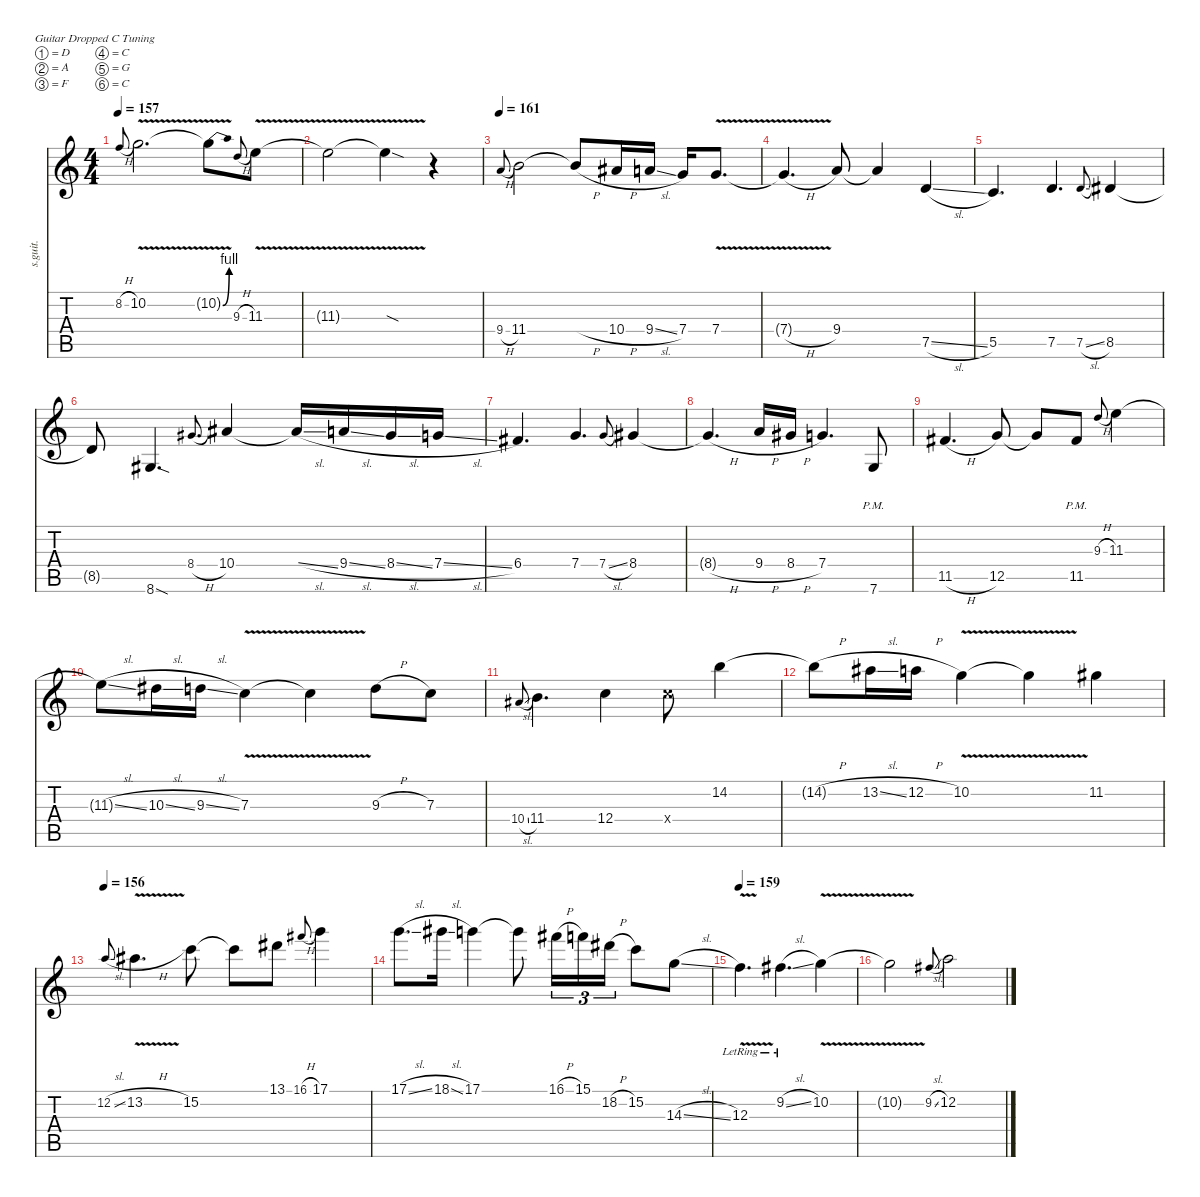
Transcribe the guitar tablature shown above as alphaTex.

\defaultSystemsLayout 4
\hideDynamics
\bracketExtendMode nobrackets
\track ("Lead" "s.guit.") {instrument distortionguitar}
\staff {score tabs}
\tuning (D4 A3 F3 C3 G2 C2)
\ts (4 4)
\tempo 157
\clef g2
\ks c
8.2{h}.8{lyrics (0 "") lyrics (1 "") lyrics (2 "") lyrics (3 "") lyrics (4 "") gr onbeat dy mf} 10.2{v}.2{d lyrics (0 "") lyrics (1 "") lyrics (2 "") lyrics (3 "") lyrics (4 "")} 10.2{be (bend 0 0 15 4) v t}.8{lyrics (0 "") lyrics (1 "") lyrics (2 "") lyrics (3 "") lyrics (4 "")} 9.3{h}.8{lyrics (0 "") lyrics (1 "") lyrics (2 "") lyrics (3 "") lyrics (4 "") gr onbeat} 11.3{v}.8{lyrics (0 "") lyrics (1 "") lyrics (2 "") lyrics (3 "") lyrics (4 "")} |
11.3{v t}.2{lyrics (0 "") lyrics (1 "") lyrics (2 "") lyrics (3 "") lyrics (4 "")} 11.3{v sod t}.4{lyrics (0 "") lyrics (1 "") lyrics (2 "") lyrics (3 "") lyrics (4 "")} r.4 |
\tempo 161
9.4{h}.8{lyrics (0 "") lyrics (1 "") lyrics (2 "") lyrics (3 "") lyrics (4 "") gr onbeat} 11.4.2{lyrics (0 "") lyrics (1 "") lyrics (2 "") lyrics (3 "") lyrics (4 "")} 11.4{h t}.8{lyrics (0 "") lyrics (1 "") lyrics (2 "") lyrics (3 "") lyrics (4 "")} 10.4{h acc #}.16{lyrics (0 "") lyrics (1 "") lyrics (2 "") lyrics (3 "") lyrics (4 "")} 9.4{sl}.16{lyrics (0 "") lyrics (1 "") lyrics (2 "") lyrics (3 "") lyrics (4 "")} 7.4.16{lyrics (0 "") lyrics (1 "") lyrics (2 "") lyrics (3 "") lyrics (4 "")} 7.4{v}.8{d lyrics (0 "") lyrics (1 "") lyrics (2 "") lyrics (3 "") lyrics (4 "")} |
7.4{v h t}.4{d lyrics (0 "") lyrics (1 "") lyrics (2 "") lyrics (3 "") lyrics (4 "")} 9.4.8{lyrics (0 "") lyrics (1 "") lyrics (2 "") lyrics (3 "") lyrics (4 "")} 9.4{t}.4{lyrics (0 "") lyrics (1 "") lyrics (2 "") lyrics (3 "") lyrics (4 "")} 7.5{sl}.4{lyrics (0 "") lyrics (1 "") lyrics (2 "") lyrics (3 "") lyrics (4 "")} |
5.5.4{d lyrics (0 "") lyrics (1 "") lyrics (2 "") lyrics (3 "") lyrics (4 "")} 7.5.4{d lyrics (0 "") lyrics (1 "") lyrics (2 "") lyrics (3 "") lyrics (4 "")} 7.5{sl}.8{lyrics (0 "") lyrics (1 "") lyrics (2 "") lyrics (3 "") lyrics (4 "") gr onbeat} 8.5{acc #}.4{lyrics (0 "") lyrics (1 "") lyrics (2 "") lyrics (3 "") lyrics (4 "")} |
8.5{t acc #}.8{lyrics (0 "") lyrics (1 "") lyrics (2 "") lyrics (3 "") lyrics (4 "")} 8.6{sod acc #}.4{d lyrics (0 "") lyrics (1 "") lyrics (2 "") lyrics (3 "") lyrics (4 "")} 8.4{h acc #}.8{d lyrics (0 "") lyrics (1 "") lyrics (2 "") lyrics (3 "") lyrics (4 "") gr onbeat} 10.4{acc #}.4{lyrics (0 "") lyrics (1 "") lyrics (2 "") lyrics (3 "") lyrics (4 "")} 10.4{sl t acc #}.16{lyrics (0 "") lyrics (1 "") lyrics (2 "") lyrics (3 "") lyrics (4 "")} 9.4{sl}.16{lyrics (0 "") lyrics (1 "") lyrics (2 "") lyrics (3 "") lyrics (4 "")} 8.4{sl acc #}.16{lyrics (0 "") lyrics (1 "") lyrics (2 "") lyrics (3 "") lyrics (4 "")} 7.4{sl}.16{lyrics (0 "") lyrics (1 "") lyrics (2 "") lyrics (3 "") lyrics (4 "")} |
6.4{acc #}.4{d lyrics (0 "") lyrics (1 "") lyrics (2 "") lyrics (3 "") lyrics (4 "")} 7.4.4{d lyrics (0 "") lyrics (1 "") lyrics (2 "") lyrics (3 "") lyrics (4 "")} 7.4{sl}.8{lyrics (0 "") lyrics (1 "") lyrics (2 "") lyrics (3 "") lyrics (4 "") gr onbeat} 8.4{acc #}.4{lyrics (0 "") lyrics (1 "") lyrics (2 "") lyrics (3 "") lyrics (4 "")} |
8.4{h t acc #}.4{d lyrics (0 "") lyrics (1 "") lyrics (2 "") lyrics (3 "") lyrics (4 "")} 9.4{h}.16{lyrics (0 "") lyrics (1 "") lyrics (2 "") lyrics (3 "") lyrics (4 "")} 8.4{h acc #}.16{lyrics (0 "") lyrics (1 "") lyrics (2 "") lyrics (3 "") lyrics (4 "")} 7.4.4{d lyrics (0 "") lyrics (1 "") lyrics (2 "") lyrics (3 "") lyrics (4 "")} 7.6{pm}.8{lyrics (0 "") lyrics (1 "") lyrics (2 "") lyrics (3 "") lyrics (4 "")} |
11.5{h acc #}.4{d lyrics (0 "") lyrics (1 "") lyrics (2 "") lyrics (3 "") lyrics (4 "")} 12.5.8{lyrics (0 "") lyrics (1 "") lyrics (2 "") lyrics (3 "") lyrics (4 "")} 12.5{t}.8{lyrics (0 "") lyrics (1 "") lyrics (2 "") lyrics (3 "") lyrics (4 "")} 11.5{pm acc #}.8{lyrics (0 "") lyrics (1 "") lyrics (2 "") lyrics (3 "") lyrics (4 "")} 9.3{h}.8{lyrics (0 "") lyrics (1 "") lyrics (2 "") lyrics (3 "") lyrics (4 "") gr onbeat} 11.3.4{lyrics (0 "") lyrics (1 "") lyrics (2 "") lyrics (3 "") lyrics (4 "")} |
11.3{sl t}.8{lyrics (0 "") lyrics (1 "") lyrics (2 "") lyrics (3 "") lyrics (4 "")} 10.3{sl acc #}.16{lyrics (0 "") lyrics (1 "") lyrics (2 "") lyrics (3 "") lyrics (4 "")} 9.3{sl}.16{lyrics (0 "") lyrics (1 "") lyrics (2 "") lyrics (3 "") lyrics (4 "")} 7.3{v}.4{lyrics (0 "") lyrics (1 "") lyrics (2 "") lyrics (3 "") lyrics (4 "")} 7.3{v t}.4{lyrics (0 "") lyrics (1 "") lyrics (2 "") lyrics (3 "") lyrics (4 "")} 9.3{h}.8{lyrics (0 "") lyrics (1 "") lyrics (2 "") lyrics (3 "") lyrics (4 "")} 7.3.8{lyrics (0 "") lyrics (1 "") lyrics (2 "") lyrics (3 "") lyrics (4 "")} |
10.4{sl acc #}.8{lyrics (0 "") lyrics (1 "") lyrics (2 "") lyrics (3 "") lyrics (4 "") gr onbeat} 11.4.4{d lyrics (0 "") lyrics (1 "") lyrics (2 "") lyrics (3 "") lyrics (4 "")} 12.4.4{lyrics (0 "") lyrics (1 "") lyrics (2 "") lyrics (3 "") lyrics (4 "")} 12.4{x}.8{lyrics (0 "") lyrics (1 "") lyrics (2 "") lyrics (3 "") lyrics (4 "")} 14.2.4{lyrics (0 "") lyrics (1 "") lyrics (2 "") lyrics (3 "") lyrics (4 "")} |
14.2{h t}.8{lyrics (0 "") lyrics (1 "") lyrics (2 "") lyrics (3 "") lyrics (4 "")} 13.2{sl acc #}.16{lyrics (0 "") lyrics (1 "") lyrics (2 "") lyrics (3 "") lyrics (4 "")} 12.2{h}.16{lyrics (0 "") lyrics (1 "") lyrics (2 "") lyrics (3 "") lyrics (4 "")} 10.2{v}.4{lyrics (0 "") lyrics (1 "") lyrics (2 "") lyrics (3 "") lyrics (4 "")} 10.2{v t}.4{lyrics (0 "") lyrics (1 "") lyrics (2 "") lyrics (3 "") lyrics (4 "")} 11.2{acc #}.4{lyrics (0 "") lyrics (1 "") lyrics (2 "") lyrics (3 "") lyrics (4 "")} |
\tempo 156
12.2{sl}.8{lyrics (0 "") lyrics (1 "") lyrics (2 "") lyrics (3 "") lyrics (4 "") gr onbeat} 13.2{v h acc #}.4{d lyrics (0 "") lyrics (1 "") lyrics (2 "") lyrics (3 "") lyrics (4 "")} 15.2.8{lyrics (0 "") lyrics (1 "") lyrics (2 "") lyrics (3 "") lyrics (4 "")} 15.2{t}.8{lyrics (0 "") lyrics (1 "") lyrics (2 "") lyrics (3 "") lyrics (4 "")} 13.1{acc #}.8{lyrics (0 "") lyrics (1 "") lyrics (2 "") lyrics (3 "") lyrics (4 "")} 16.1{h acc #}.8{lyrics (0 "") lyrics (1 "") lyrics (2 "") lyrics (3 "") lyrics (4 "") gr onbeat} 17.1.4{lyrics (0 "") lyrics (1 "") lyrics (2 "") lyrics (3 "") lyrics (4 "")} |
17.1{sl}.8{d lyrics (0 "") lyrics (1 "") lyrics (2 "") lyrics (3 "") lyrics (4 "")} 18.1{sl acc #}.16{lyrics (0 "") lyrics (1 "") lyrics (2 "") lyrics (3 "") lyrics (4 "")} 17.1.4{lyrics (0 "") lyrics (1 "") lyrics (2 "") lyrics (3 "") lyrics (4 "")} 17.1{t}.8{lyrics (0 "") lyrics (1 "") lyrics (2 "") lyrics (3 "") lyrics (4 "")} 16.1{h acc #}.16{tu (3 2) lyrics (0 "") lyrics (1 "") lyrics (2 "") lyrics (3 "") lyrics (4 "")} 15.1.16{tu (3 2) lyrics (0 "") lyrics (1 "") lyrics (2 "") lyrics (3 "") lyrics (4 "")} 18.2{h acc #}.16{tu (3 2) lyrics (0 "") lyrics (1 "") lyrics (2 "") lyrics (3 "") lyrics (4 "")} 15.2.8{lyrics (0 "") lyrics (1 "") lyrics (2 "") lyrics (3 "") lyrics (4 "")} 14.3{sl}.8{lyrics (0 "") lyrics (1 "") lyrics (2 "") lyrics (3 "") lyrics (4 "")} |
\tempo 159
12.3{v lr}.4{d lyrics (0 "") lyrics (1 "") lyrics (2 "") lyrics (3 "") lyrics (4 "")} 9.2{sl lr acc #}.4{d lyrics (0 "") lyrics (1 "") lyrics (2 "") lyrics (3 "") lyrics (4 "")} 10.2{v}.4{lyrics (0 "") lyrics (1 "") lyrics (2 "") lyrics (3 "") lyrics (4 "")} |
10.2{v t}.2{lyrics (0 "") lyrics (1 "") lyrics (2 "") lyrics (3 "") lyrics (4 "")} 9.2{sl acc #}.8{lyrics (0 "") lyrics (1 "") lyrics (2 "") lyrics (3 "") lyrics (4 "") gr onbeat} 12.2.2{lyrics (0 "") lyrics (1 "") lyrics (2 "") lyrics (3 "") lyrics (4 "")}
